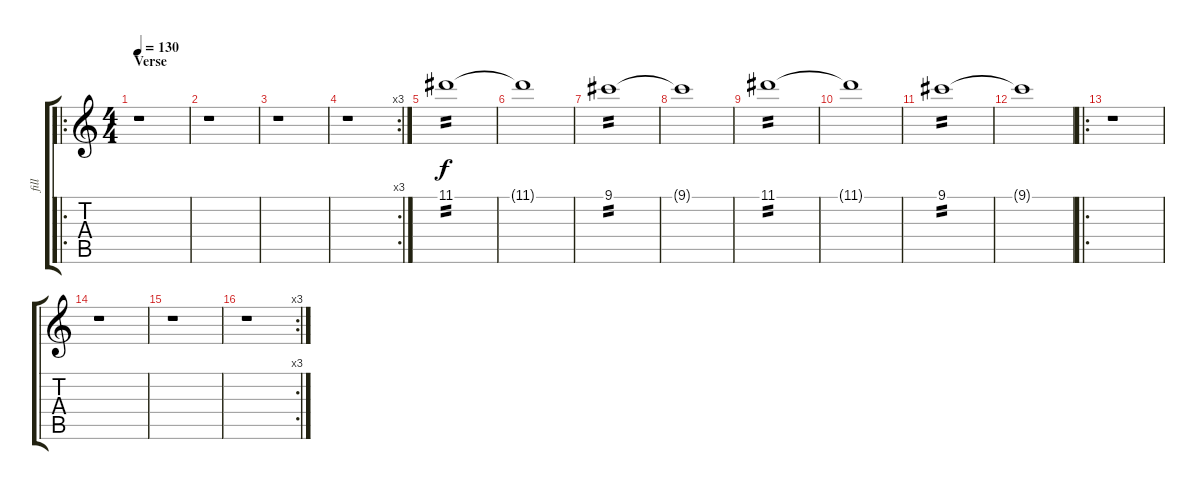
\track ("fill" "fill") {instrument distortionguitar}
\staff {score tabs}
\tuning (E4 B3 G3 D3 A2 E2) {hide}
\ro
\ts (4 4)
\section ("" "Verse")
\tempo 130
\clef g2
\ks c
r.1{dy f} |
r.1 |
r.1 |
\rc 3
r.1 |
11.1.1{tp 2 volume 13} |
11.1{t}.1 |
9.1.1{tp 2} |
9.1{t}.1 |
11.1.1{tp 2} |
11.1{t}.1 |
9.1.1{tp 2} |
9.1{t}.1 |
\ro
r.1 |
r.1 |
r.1 |
\rc 3
r.1
